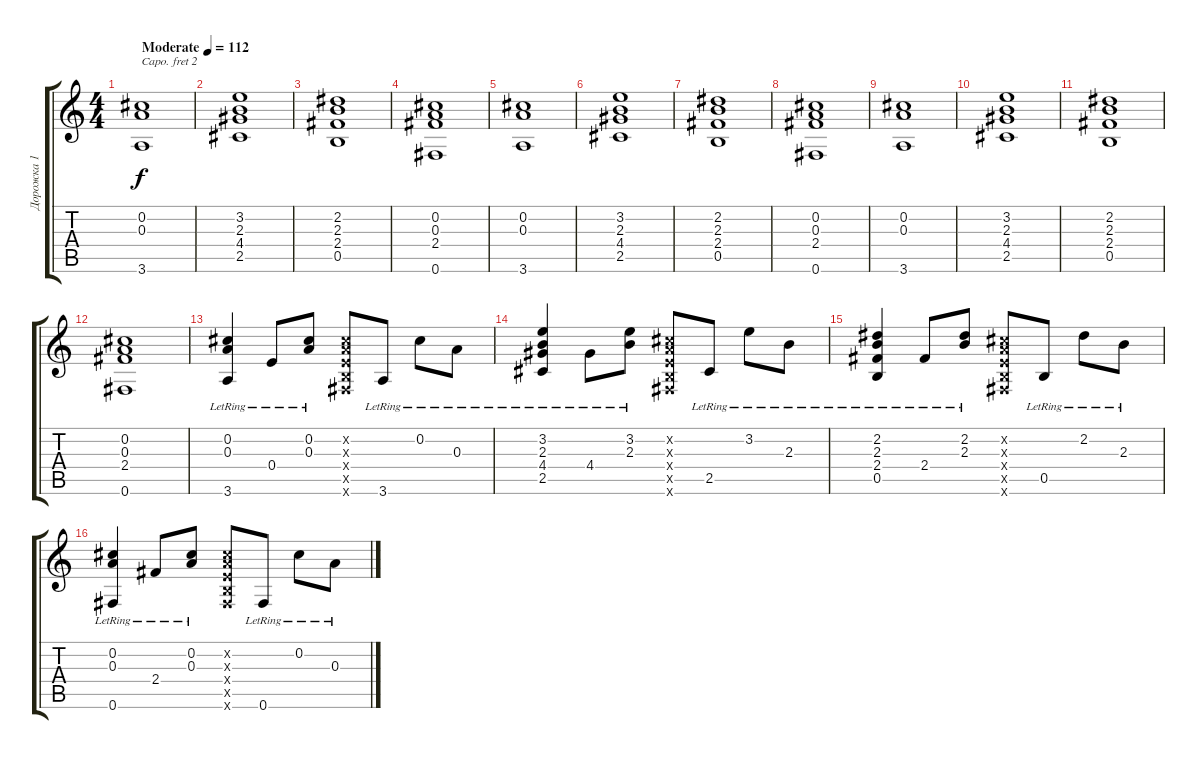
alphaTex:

\track ("Дорожка 1" "Дорожка 1") {instrument acousticguitarnylon}
\staff {score tabs}
\capo 2
\tuning (E4 B3 G3 D3 A2 E2) {hide}
\ts (4 4)
\tempo (112 "Moderate")
\clef g2
\ks c
(0.2 0.3 3.6).1{dy f instrument acousticguitarnylon} |
(3.2 2.3 4.4 2.5).1 |
(2.2 2.3 2.4 0.5).1 |
(0.2 0.3 2.4 0.6).1 |
(0.2 0.3 3.6).1 |
(3.2 2.3 4.4 2.5).1 |
(2.2 2.3 2.4 0.5).1 |
(0.2 0.3 2.4 0.6).1 |
(0.2 0.3 3.6).1 |
(3.2 2.3 4.4 2.5).1 |
(2.2 2.3 2.4 0.5).1 |
(0.2 0.3 2.4 0.6).1 |
(0.2{lr} 0.3{lr} 3.6{lr}).4 0.4{lr}.8 (0.2{lr} 0.3{lr}).8 (0.2{x} 0.3{x} 0.4{x} 0.5{x} 0.6{x}).8 3.6{lr}.8 0.2{lr}.8 0.3{lr}.8 |
(3.2{lr} 2.3{lr} 4.4{lr} 2.5{lr}).4 4.4{lr}.8 (3.2{lr} 2.3{lr}).8 (0.2{x} 0.3{x} 0.4{x} 0.5{x} 0.6{x}).8 2.5{lr}.8 3.2{lr}.8 2.3{lr}.8 |
(2.2{lr} 2.3{lr} 2.4{lr} 0.5{lr}).4 2.4{lr}.8 (2.2{lr} 2.3{lr}).8 (0.2{x} 0.3{x} 0.4{x} 0.5{x} 0.6{x}).8 0.5{lr}.8 2.2{lr}.8 2.3{lr}.8 |
(0.2{lr} 0.3{lr} 0.6{lr}).4 2.4{lr}.8 (0.2{lr} 0.3{lr}).8 (0.2{x} 0.3{x} 0.4{x} 0.5{x} 0.6{x}).8 0.6{lr}.8 0.2{lr}.8 0.3{lr}.8
